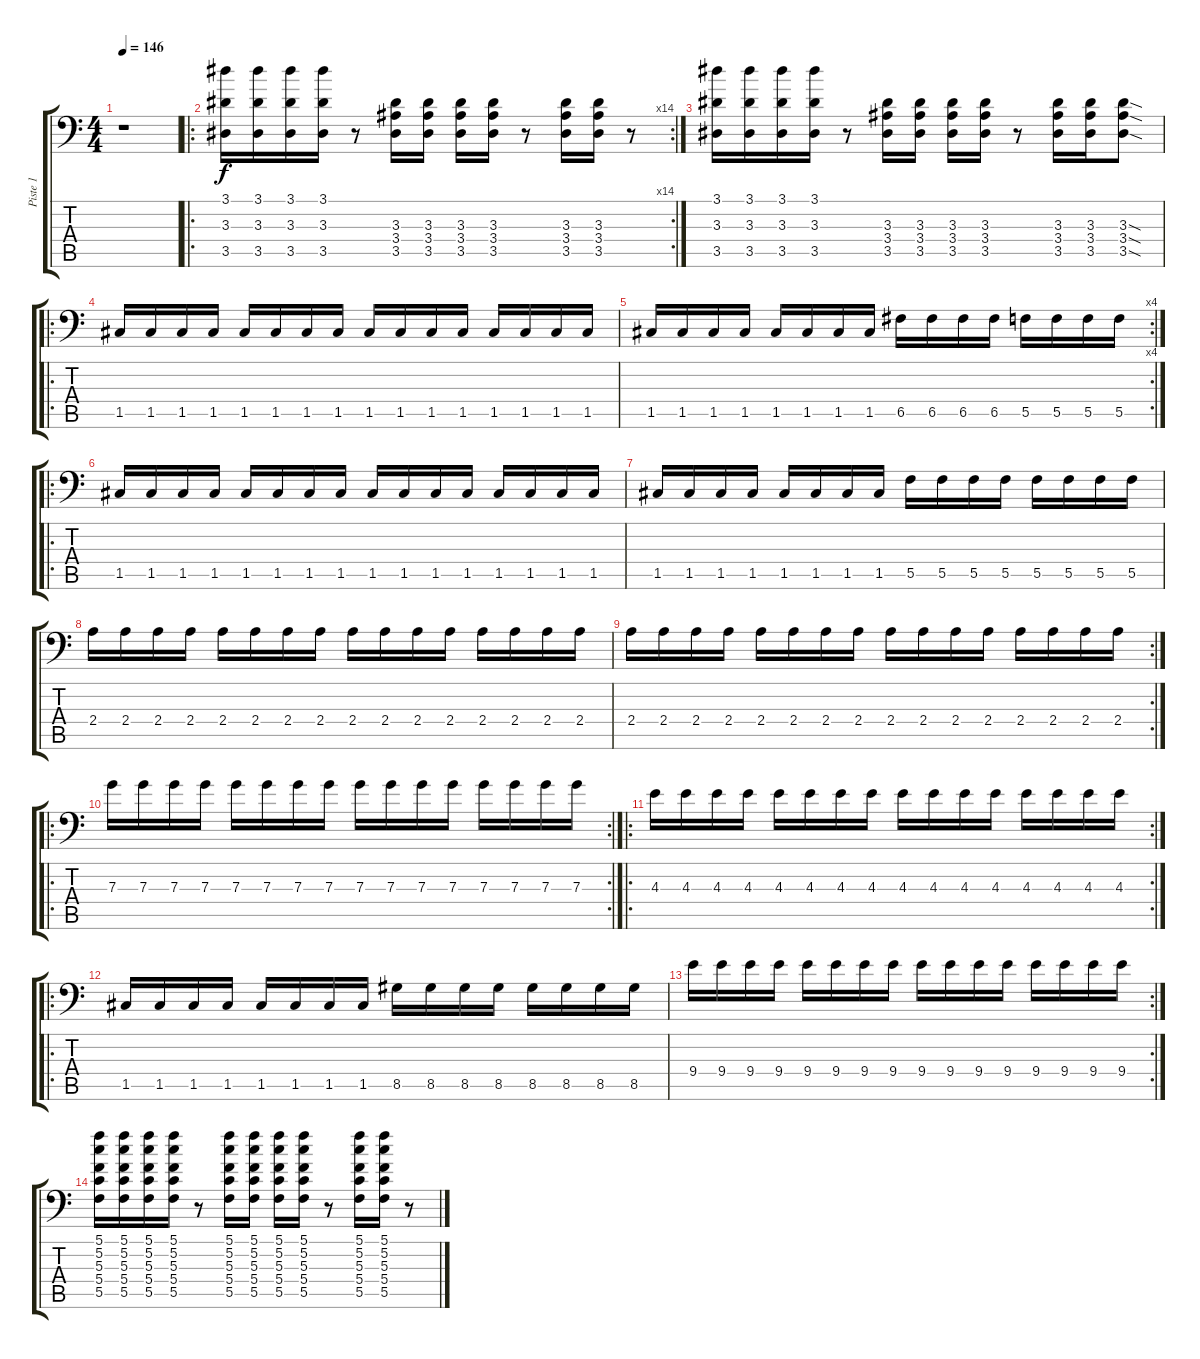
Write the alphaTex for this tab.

\track ("Piste 1" "Piste 1") {instrument distortionguitar}
\staff {score tabs}
\tuning (C4 G3 C3 G2 C2 G1) {hide}
\ts (4 4)
\tempo 146
\clef f4
\ks c
r.1{dy f} |
\ro
\rc 14
(3.1 3.3 3.5).16 (3.1 3.3 3.5).16 (3.1 3.3 3.5).16 (3.1 3.3 3.5).16 r.8 (3.3 3.4 3.5).16 (3.3 3.4 3.5).16 (3.3 3.4 3.5).16 (3.3 3.4 3.5).16 r.8 (3.3 3.4 3.5).16 (3.3 3.4 3.5).16 r.8 |
(3.1 3.3 3.5).16 (3.1 3.3 3.5).16 (3.1 3.3 3.5).16 (3.1 3.3 3.5).16 r.8 (3.3 3.4 3.5).16 (3.3 3.4 3.5).16 (3.3 3.4 3.5).16 (3.3 3.4 3.5).16 r.8 (3.3 3.4 3.5).16 (3.3 3.4 3.5).16 (3.3{sod} 3.4{sod} 3.5{sod}).8 |
\ro
1.5.16 1.5.16 1.5.16 1.5.16 1.5.16 1.5.16 1.5.16 1.5.16 1.5.16 1.5.16 1.5.16 1.5.16 1.5.16 1.5.16 1.5.16 1.5.16 |
\rc 4
1.5.16 1.5.16 1.5.16 1.5.16 1.5.16 1.5.16 1.5.16 1.5.16 6.5.16 6.5.16 6.5.16 6.5.16 5.5.16 5.5.16 5.5.16 5.5.16 |
\ro
1.5.16 1.5.16 1.5.16 1.5.16 1.5.16 1.5.16 1.5.16 1.5.16 1.5.16 1.5.16 1.5.16 1.5.16 1.5.16 1.5.16 1.5.16 1.5.16 |
1.5.16 1.5.16 1.5.16 1.5.16 1.5.16 1.5.16 1.5.16 1.5.16 5.5.16 5.5.16 5.5.16 5.5.16 5.5.16 5.5.16 5.5.16 5.5.16 |
2.4.16 2.4.16 2.4.16 2.4.16 2.4.16 2.4.16 2.4.16 2.4.16 2.4.16 2.4.16 2.4.16 2.4.16 2.4.16 2.4.16 2.4.16 2.4.16 |
\rc 2
2.4.16 2.4.16 2.4.16 2.4.16 2.4.16 2.4.16 2.4.16 2.4.16 2.4.16 2.4.16 2.4.16 2.4.16 2.4.16 2.4.16 2.4.16 2.4.16 |
\ro
\rc 2
7.3.16 7.3.16 7.3.16 7.3.16 7.3.16 7.3.16 7.3.16 7.3.16 7.3.16 7.3.16 7.3.16 7.3.16 7.3.16 7.3.16 7.3.16 7.3.16 |
\ro
\rc 2
4.3.16 4.3.16 4.3.16 4.3.16 4.3.16 4.3.16 4.3.16 4.3.16 4.3.16 4.3.16 4.3.16 4.3.16 4.3.16 4.3.16 4.3.16 4.3.16 |
\ro
1.5.16 1.5.16 1.5.16 1.5.16 1.5.16 1.5.16 1.5.16 1.5.16 8.5.16 8.5.16 8.5.16 8.5.16 8.5.16 8.5.16 8.5.16 8.5.16 |
\rc 2
9.4.16 9.4.16 9.4.16 9.4.16 9.4.16 9.4.16 9.4.16 9.4.16 9.4.16 9.4.16 9.4.16 9.4.16 9.4.16 9.4.16 9.4.16 9.4.16 |
(5.1 5.2 5.3 5.4 5.5).16 (5.1 5.2 5.3 5.4 5.5).16 (5.1 5.2 5.3 5.4 5.5).16 (5.1 5.2 5.3 5.4 5.5).16 r.8 (5.1 5.2 5.3 5.4 5.5).16 (5.1 5.2 5.3 5.4 5.5).16 (5.1 5.2 5.3 5.4 5.5).16 (5.1 5.2 5.3 5.4 5.5).16 r.8 (5.1 5.2 5.3 5.4 5.5).16 (5.1 5.2 5.3 5.4 5.5).16 r.8
